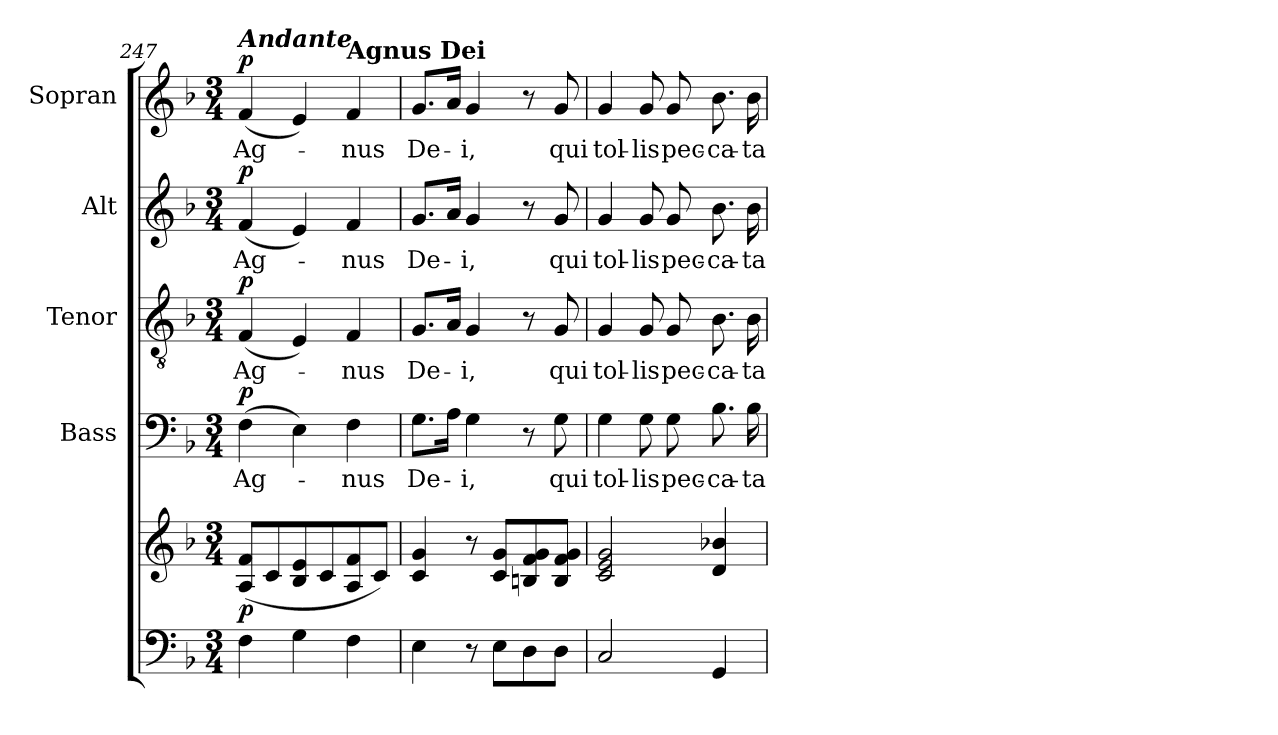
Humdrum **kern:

**kern	**kern	**dynam	**kern	**text	**dynam	**kern	**text	**dynam	**kern	**text	**dynam	**kern	**text	**dynam
*part5	*part5	*part5	*part4	*part4	*part4	*part3	*part3	*part3	*part2	*part2	*part2	*part1	*part1	*part1
*staff6	*staff5	*staff5/6	*staff4	*staff4	*staff4	*staff3	*staff3	*staff3	*staff2	*staff2	*staff2	*staff1	*staff1	*staff1
*	*	*	*I"Bass	*	*	*I"Tenor	*	*	*I"Alt	*	*	*I"Sopran	*	*
*	*	*	*I'B.	*	*	*I'T.	*	*	*I'A.	*	*	*I'S.	*	*
!!LO:PB:g=z
*clefF4	*clefG2	*	*clefF4	*	*	*clefGv2	*	*	*clefG2	*	*	*clefG2	*	*
*k[b-]	*k[b-]	*	*k[b-]	*	*	*k[b-]	*	*	*k[b-]	*	*	*k[b-]	*	*
*F:	*F:	*	*F:	*	*	*F:	*	*	*F:	*	*	*F:	*	*
*M3/4	*M3/4	*	*M3/4	*	*	*M3/4	*	*	*M3/4	*	*	*M3/4	*	*
=247	=247	=247	=247	=247	=247	=247	=247	=247	=247	=247	=247	=247	=247	=247
!	!	!	!	!	!	!	!	!	!	!	!	!LO:TX:a:Bi:t=Andante	!	!
!	!	!LO:DY:b	!	!LO:LY:b	!LO:DY:a	!	!LO:LY:b	!LO:DY:a	!	!LO:LY:b	!LO:DY:a	!	!LO:LY:b	!LO:DY:a
4F\	(<8A/ 8f/L	p	(>4F\	Ag-	p	(<4F/	Ag-	p	(<4f/	Ag-	p	(<4f/	Ag-	p
.	8c/	.	.	.	.	.	.	.	.	.	.	.	.	.
4G\	8B-/ 8e/	.	4E\)	.	.	4E/)	.	.	4e/)	.	.	4e/)	.	.
.	8c/	.	.	.	.	.	.	.	.	.	.	.	.	.
!	!	!	!	!	!	!	!	!	!	!	!	!LO:TX:a:B:t=Agnus Dei	!	!
!	!	!	!	!LO:LY:b	!	!	!LO:LY:b	!	!	!LO:LY:b	!	!	!LO:LY:b	!
4F\	8A/ 8f/	.	4F\	-nus	.	4F/	-nus	.	4f/	-nus	.	4f/	-nus	.
.	8c/J)	.	.	.	.	.	.	.	.	.	.	.	.	.
=248	=248	=248	=248	=248	=248	=248	=248	=248	=248	=248	=248	=248	=248	=248
!	!	!	!	!LO:LY:b	!	!	!LO:LY:b	!	!	!LO:LY:b	!	!	!LO:LY:b	!
4E\	4c/ 4g/	.	8.G\L	De-	.	8.G/L	De-	.	8.g/L	De-	.	8.g/L	De-	.
.	.	.	16A\Jk	.	.	16A/Jk	.	.	16a/Jk	.	.	16a/Jk	.	.
!	!	!	!	!LO:LY:b	!	!	!LO:LY:b	!	!	!LO:LY:b	!	!	!LO:LY:b	!
8r	8r	.	4G\	-i,	.	4G/	-i,	.	4g/	-i,	.	4g/	-i,	.
8E\L	8c/ 8g/L	.	.	.	.	.	.	.	.	.	.	.	.	.
8D\	8Bn/ 8f/ 8g/	.	8r	.	.	8r	.	.	8r	.	.	8r	.	.
!	!	!	!	!LO:LY:b	!	!	!LO:LY:b	!	!	!LO:LY:b	!	!	!LO:LY:b	!
8D\J	8B/ 8f/ 8g/J	.	8G\	qui	.	8G/	qui	.	8g/	qui	.	8g/	qui	.
=249	=249	=249	=249	=249	=249	=249	=249	=249	=249	=249	=249	=249	=249	=249
!	!	!	!	!LO:LY:b	!	!	!LO:LY:b	!	!	!LO:LY:b	!	!	!LO:LY:b	!
2C/	2c/ 2e/ 2g/	.	4G\	tol-	.	4G/	tol-	.	4g/	tol-	.	4g/	tol-	.
!	!	!	!	!LO:LY:b	!	!	!LO:LY:b	!	!	!LO:LY:b	!	!	!LO:LY:b	!
.	.	.	8G\	-lis	.	8G/	-lis	.	8g/	-lis	.	8g/	-lis	.
!	!	!	!	!LO:LY:b	!	!	!LO:LY:b	!	!	!LO:LY:b	!	!	!LO:LY:b	!
.	.	.	8G\	pec-	.	8G/	pec-	.	8g/	pec-	.	8g/	pec-	.
!	!	!	!	!LO:LY:b	!	!	!LO:LY:b	!	!	!LO:LY:b	!	!	!LO:LY:b	!
4GG/	4d/ 4b-X/	.	8.B-\	-ca-	.	8.B-\	-ca-	.	8.b-\	-ca-	.	8.b-\	-ca-	.
!	!	!	!	!LO:LY:b	!	!	!LO:LY:b	!	!	!LO:LY:b	!	!	!LO:LY:b	!
.	.	.	16B-\	-ta	.	16B-\	-ta	.	16b-\	-ta	.	16b-\	-ta	.
=	=	=	=	=	=	=	=	=	=	=	=	=	=	=
*-	*-	*-	*-	*-	*-	*-	*-	*-	*-	*-	*-	*-	*-	*-
